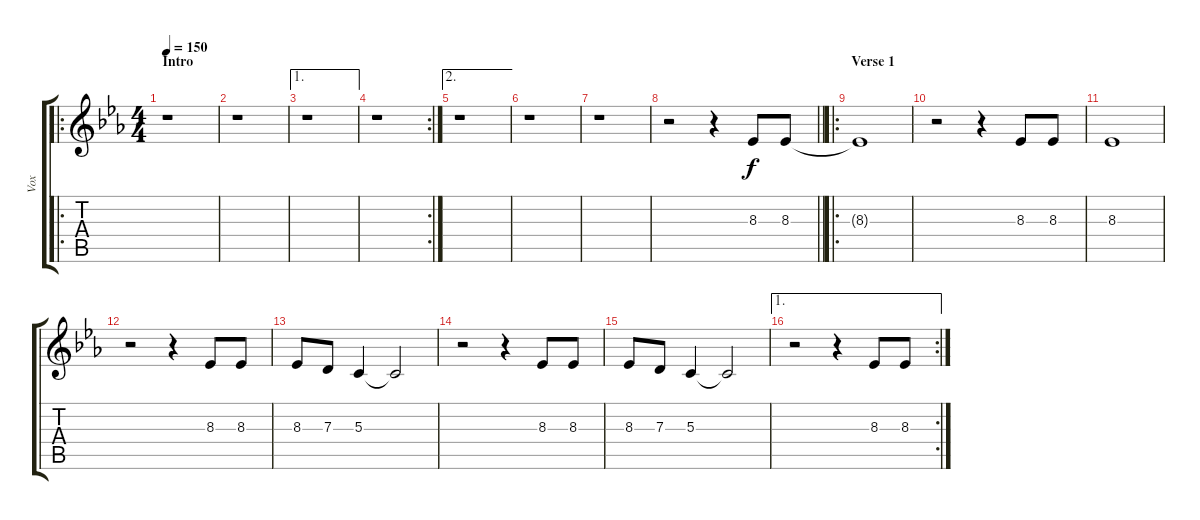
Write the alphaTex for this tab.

\track ("Vox" "Vox") {instrument clarinet}
\staff {score tabs}
\tuning (E4 C4 G3 C3 G2 C2) {hide}
\ro
\ts (4 4)
\section ("" "Intro")
\tempo 150
\clef g2
\ks cminor
r.1{dy f instrument clarinet} |
r.1 |
\ae 1
r.1 |
\rc 2
r.1 |
\ae 2
r.1 |
r.1 |
r.1 |
\barLineRight lightlight
r.2 r.4 8.3.8 8.3.8 |
\ro
\section ("" "Verse 1")
8.3{t}.1 |
r.2 r.4 8.3.8 8.3.8 |
8.3.1 |
r.2 r.4 8.3.8 8.3.8 |
8.3.8 7.3.8 5.3.4 5.3{t}.2 |
r.2 r.4 8.3.8 8.3.8 |
8.3.8 7.3.8 5.3.4 5.3{t}.2 |
\ae 1
\rc 2
r.2 r.4 8.3.8 8.3.8
